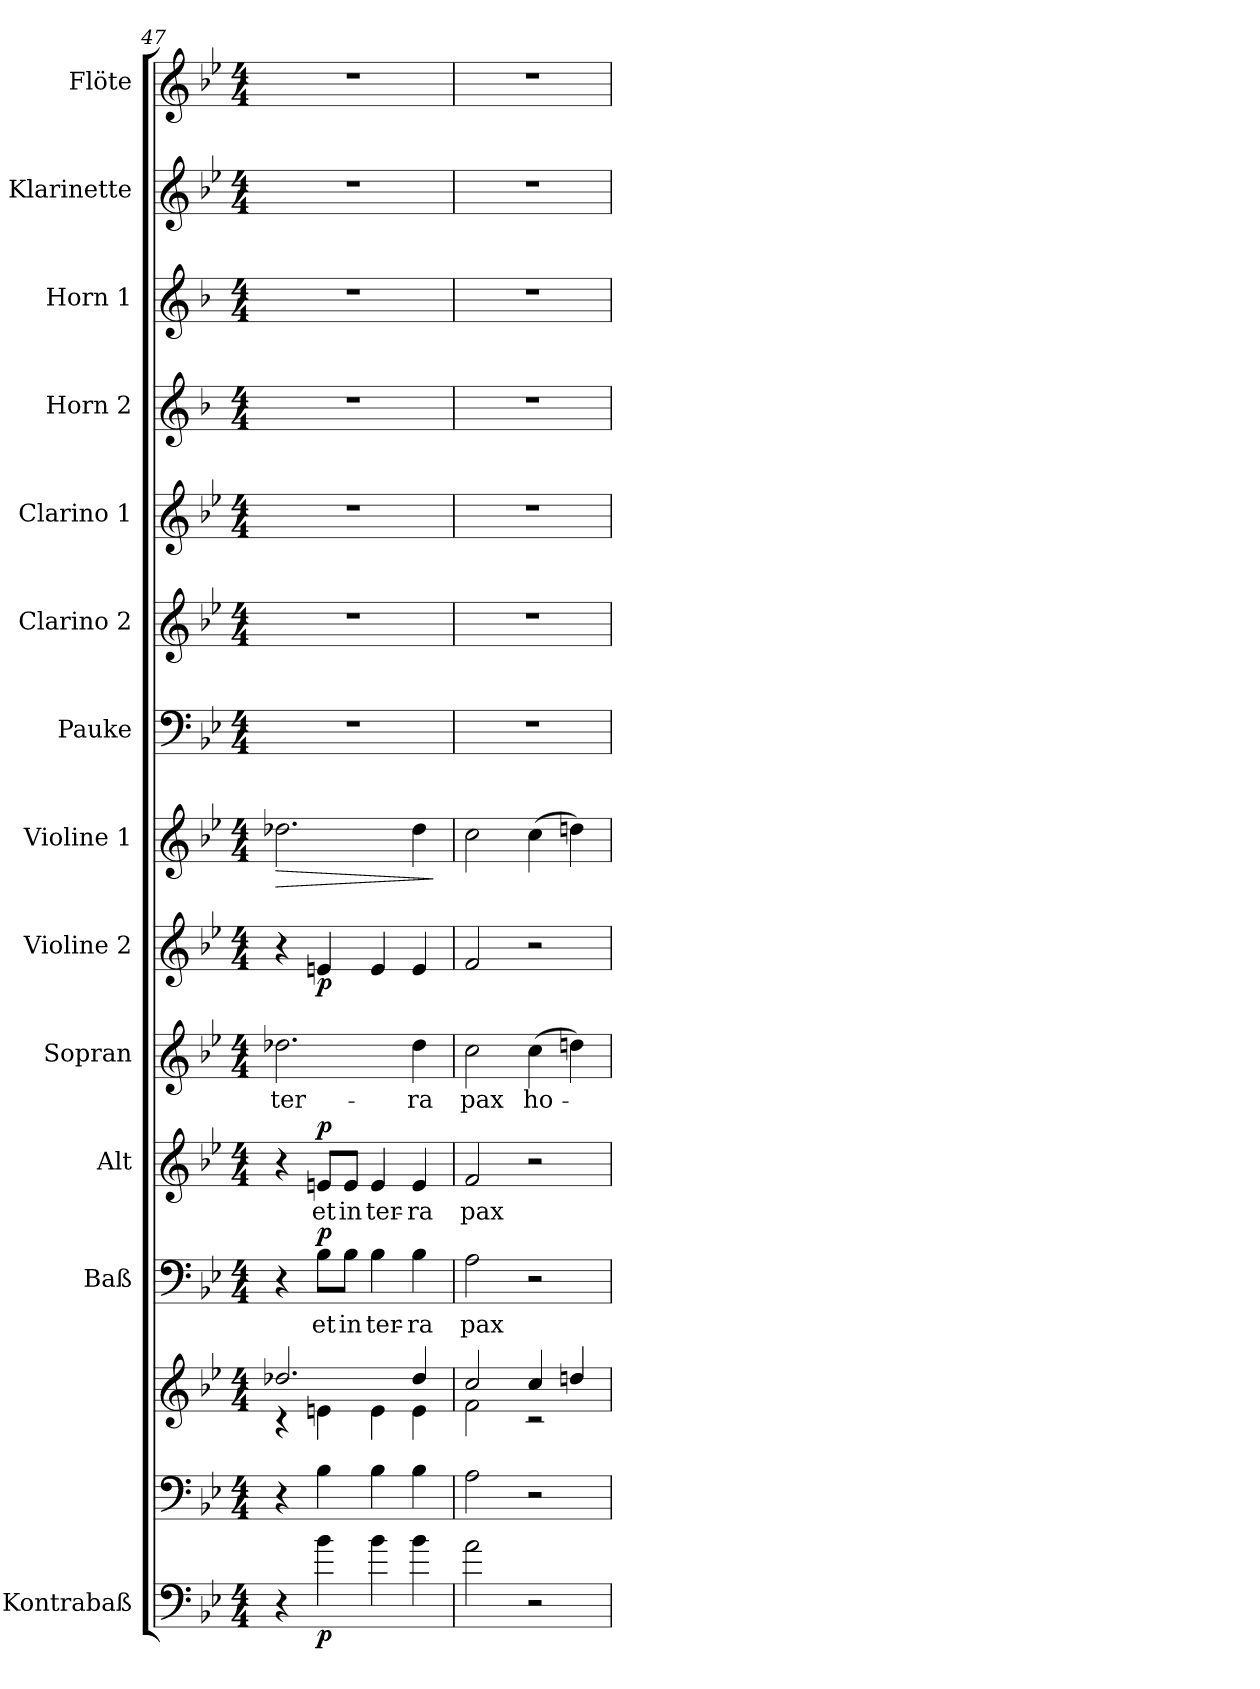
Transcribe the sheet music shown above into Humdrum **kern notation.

**kern	**dynam	**kern	**kern	**kern	**text	**dynam	**kern	**text	**dynam	**kern	**text	**kern	**dynam	**kern	**dynam	**kern	**kern	**kern	**kern	**kern	**kern	**kern
*part14	*part14	*part13	*part13	*part12	*part12	*part12	*part11	*part11	*part11	*part10	*part10	*part9	*part9	*part8	*part8	*part7	*part6	*part5	*part4	*part3	*part2	*part1
*staff15	*staff15	*staff14	*staff13	*staff12	*staff12	*staff12	*staff11	*staff11	*staff11	*staff10	*staff10	*staff9	*staff9	*staff8	*staff8	*staff7	*staff6	*staff5	*staff4	*staff3	*staff2	*staff1
*I"Kontrabaß	*	*	*	*I"Baß	*	*	*I"Alt	*	*	*I"Sopran	*	*I"Violine 2	*	*I"Violine 1	*	*I"Pauke	*I"Clarino 2	*I"Clarino 1	*I"Horn 2	*I"Horn 1	*I"Klarinette	*I"Flöte
*I'Kb	*	*	*	*I'Baß	*	*	*I'Alt	*	*	*I'Sop	*	*I'Vln. 2	*	*I'Vln. 1	*	*I'Pk.	*	*	*I'Hrn. 2	*I'Hrn. 1	*	*I'Fl.
*clefF4	*	*clefF4	*clefG2	*clefF4	*	*	*clefG2	*	*	*clefG2	*	*clefG2	*	*clefG2	*	*clefF4	*clefG2	*clefG2	*clefG2	*clefG2	*clefG2	*clefG2
*ITrd7c12	*	*	*	*	*	*	*	*	*	*	*	*	*	*	*	*	*ITrd7c12	*ITrd7c12	*ITrd4c7	*ITrd4c7	*	*
*k[b-e-]	*	*k[b-e-]	*k[b-e-]	*k[b-e-]	*	*	*k[b-e-]	*	*	*k[b-e-]	*	*k[b-e-]	*	*k[b-e-]	*	*k[b-e-]	*k[b-e-]	*k[b-e-]	*k[b-e-]	*k[b-e-]	*k[b-e-]	*k[b-e-]
*B-:	*	*B-:	*B-:	*B-:	*	*	*B-:	*	*	*B-:	*	*B-:	*	*B-:	*	*B-:	*B-:	*B-:	*B-:	*B-:	*B-:	*B-:
*M4/4	*	*M4/4	*M4/4	*M4/4	*	*	*M4/4	*	*	*M4/4	*	*M4/4	*	*M4/4	*	*M4/4	*M4/4	*M4/4	*M4/4	*M4/4	*M4/4	*M4/4
=47	=47	=47	=47	=47	=47	=47	=47	=47	=47	=47	=47	=47	=47	=47	=47	=47	=47	=47	=47	=47	=47	=47
*	*	*	*^	*	*	*	*	*	*	*	*	*	*	*	*	*	*	*	*	*	*	*
!	!	!	!	!	!	!	!	!	!	!	!	!LO:LY:b	!	!	!	!LO:HP:b	!	!	!	!	!	!	!
4r	.	4r	2.dd-X/	4rc	4r	.	.	4r	.	.	2.dd-X\	ter-	4r	.	2.dd-X\	>	1r	1r	1r	1r	1r	1r	1r
!	!LO:DY:b	!	!	!	!	!LO:LY:b	!LO:DY:a	!	!LO:LY:b	!LO:DY:a	!	!	!	!LO:DY:b	!	!	!	!	!	!	!	!	!
4B-\	p	4B-\	.	4en\	8B-\L	et	p	8en/L	et	p	.	.	4en/	p	.	.	.	.	.	.	.	.	.
!	!	!	!	!	!	!LO:LY:b	!	!	!LO:LY:b	!	!	!	!	!	!	!	!	!	!	!	!	!	!
.	.	.	.	.	8B-\J	in	.	8e/J	in	.	.	.	.	.	.	.	.	.	.	.	.	.	.
!	!	!	!	!	!	!LO:LY:b	!	!	!LO:LY:b	!	!	!	!	!	!	!	!	!	!	!	!	!	!
4B-\	.	4B-\	.	4e\	4B-\	ter-	.	4e/	ter-	.	.	.	4e/	.	.	.	.	.	.	.	.	.	.
!	!	!	!	!	!	!LO:LY:b	!	!	!LO:LY:b	!	!	!LO:LY:b	!	!	!	!	!	!	!	!	!	!	!
4B-\	.	4B-\	4dd-/	4e\	4B-\	-ra	.	4e/	-ra	.	4dd-\	-ra	4e/	.	4dd-\	.	.	.	.	.	.	.	.
*	*	*	*v	*v	*	*	*	*	*	*	*	*	*	*	*	*	*	*	*	*	*	*	*
.	.	.	.	.	.	.	.	.	.	.	.	.	.	.	]	.	.	.	.	.	.	.
=48	=48	=48	=48	=48	=48	=48	=48	=48	=48	=48	=48	=48	=48	=48	=48	=48	=48	=48	=48	=48	=48	=48
*	*	*	*^	*	*	*	*	*	*	*	*	*	*	*	*	*	*	*	*	*	*	*
!	!	!	!	!	!	!LO:LY:b	!	!	!LO:LY:b	!	!	!LO:LY:b	!	!	!	!	!	!	!	!	!	!	!
2A\	.	2A\	2cc/	2f\	2A\	pax	.	2f/	pax	.	2cc\	pax	2f/	.	2cc\	.	1r	1r	1r	1r	1r	1r	1r
!	!	!	!	!	!	!	!	!	!	!	!	!LO:LY:b	!	!	!	!	!	!	!	!	!	!	!
2r	.	2r	4cc/	2rc	2r	.	.	2r	.	.	(>4cc\	ho-	2r	.	(>4cc\	.	.	.	.	.	.	.	.
.	.	.	4ddn/	.	.	.	.	.	.	.	4ddn\)	.	.	.	4ddn\)	.	.	.	.	.	.	.	.
*	*	*	*v	*v	*	*	*	*	*	*	*	*	*	*	*	*	*	*	*	*	*	*	*
=	=	=	=	=	=	=	=	=	=	=	=	=	=	=	=	=	=	=	=	=	=	=
*-	*-	*-	*-	*-	*-	*-	*-	*-	*-	*-	*-	*-	*-	*-	*-	*-	*-	*-	*-	*-	*-	*-
